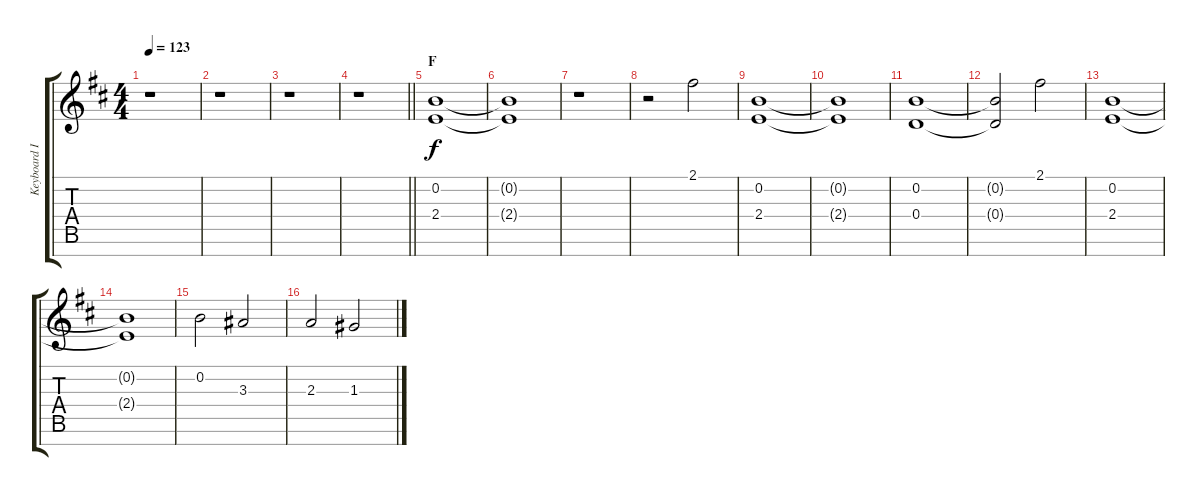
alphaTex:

\track ("Keyboard II" "Keyboard I") {instrument vibraphone}
\staff {score tabs}
\tuning (E5 B4 G4 D4 A3 E3 B2) {hide}
\ts (4 4)
\tempo 123
\clef g2
\ks d
r.1{dy f} |
r.1 |
r.1 |
\barLineRight lightlight
r.1 |
\section ("" "F")
(0.2 2.4).1 |
(0.2{t} 2.4{t}).1 |
r.1 |
r.2 2.1.2 |
(0.2 2.4).1 |
(0.2{t} 2.4{t}).1 |
(0.2 0.4).1 |
(0.2{t} 0.4{t}).2 2.1.2 |
(0.2 2.4).1 |
(0.2{t} 2.4{t}).1 |
0.2.2 3.3.2 |
2.3.2 1.3.2
